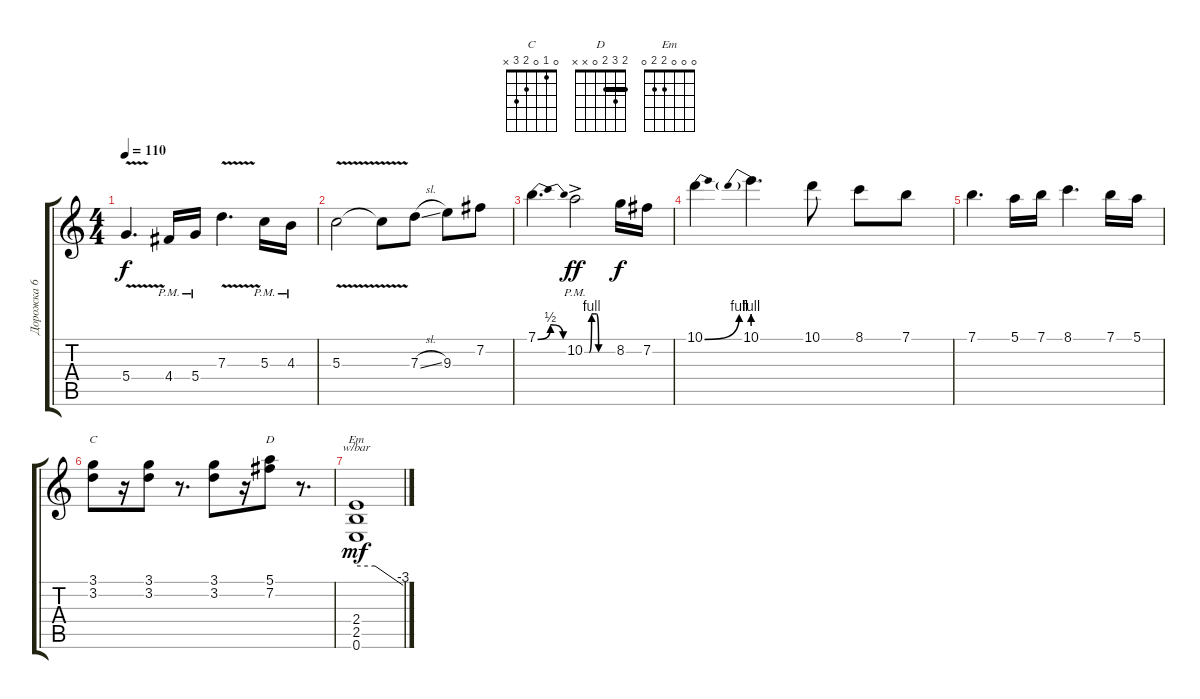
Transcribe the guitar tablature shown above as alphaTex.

\track ("Дорожка 6" "Дорожка 6") {instrument overdrivenguitar}
\staff {score tabs}
\tuning (E4 B3 G3 D3 A2 E2) {hide}
\chord ("C" 0 1 0 2 3 x)
\chord ("D" 2 3 2 0 x x) {barre 2}
\chord ("Em" 0 0 0 2 2 0)
\ts (4 4)
\tempo 110
\clef g2
\ks c
5.4{v}.4{d dy f} 4.4{pm}.16 5.4{pm}.16 7.3{v}.4{d} 5.3{pm}.16 4.3{pm}.16 |
5.3{v}.2 5.3{t}.8 7.3{sl}.8 9.3.8 7.2.8 |
7.1{be (bendrelease 0 0 15 2 51 2 60 0)}.4{d} 10.2{be (custom 0 0 10 0 15 4 21 4 25 4 30 0 36 0 45 0 51 0 60 0) ac pm}.2{dy ff} 8.2.16{dy f} 7.2.16 |
10.1{be (bend 0 0 60 4)}.4 10.1{be (prebend 0 4 60 4)}.4{d} 10.1.8 8.1.8 7.1.8 |
7.1.4{d} 5.1.16 7.1.16 8.1.4{d} 7.1.16 5.1.16 |
(3.1 3.2).8{ch "C"} r.16 (3.1 3.2).8 r.8{d} (3.1 3.2).8 r.16 (5.1 7.2).8{ch "D"} r.8{d} |
(2.4 2.5 0.6).1{tbe (custom default 0 0 24 0 60 -12) ch "Em" dy mf}
